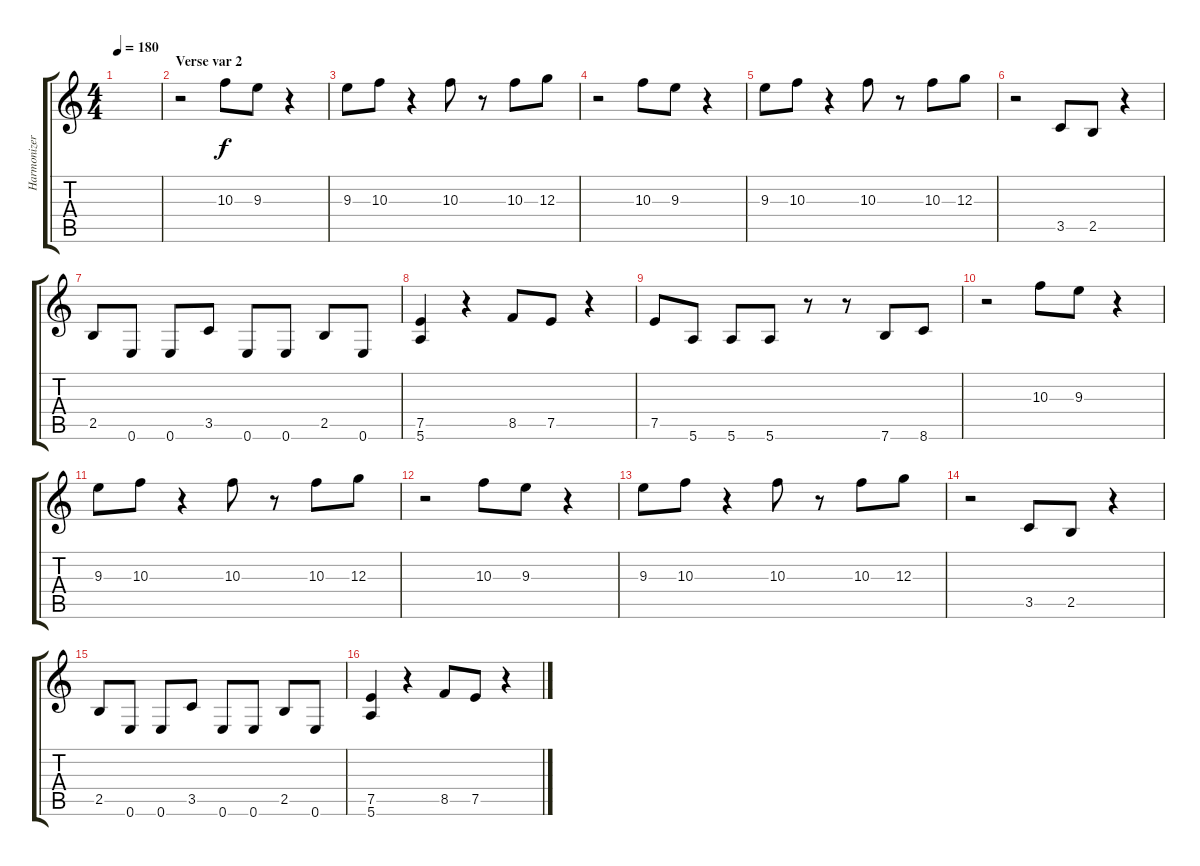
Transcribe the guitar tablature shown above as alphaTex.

\track ("Harmonizer for LG" "Harmonizer") {instrument distortionguitar}
\staff {score tabs}
\tuning (E4 B3 G3 D3 A2 E2) {hide}
\ts (4 4)
\tempo 180
\clef g2
\ks c
|
\section ("" "Verse var 2")
r.2 10.3.8 9.3.8 r.4 |
9.3.8 10.3.8 r.4 10.3.8 r.8 10.3.8 12.3.8 |
r.2 10.3.8 9.3.8 r.4 |
9.3.8 10.3.8 r.4 10.3.8 r.8 10.3.8 12.3.8 |
r.2 3.5.8 2.5.8 r.4 |
2.5.8 0.6.8 0.6.8 3.5.8 0.6.8 0.6.8 2.5.8 0.6.8 |
(7.5 5.6).4 r.4 8.5.8 7.5.8 r.4 |
7.5.8 5.6.8 5.6.8 5.6.8 r.8 r.8 7.6.8 8.6.8 |
r.2 10.3.8 9.3.8 r.4 |
9.3.8 10.3.8 r.4 10.3.8 r.8 10.3.8 12.3.8 |
r.2 10.3.8 9.3.8 r.4 |
9.3.8 10.3.8 r.4 10.3.8 r.8 10.3.8 12.3.8 |
r.2 3.5.8 2.5.8 r.4 |
2.5.8 0.6.8 0.6.8 3.5.8 0.6.8 0.6.8 2.5.8 0.6.8 |
(7.5 5.6).4 r.4 8.5.8 7.5.8 r.4
